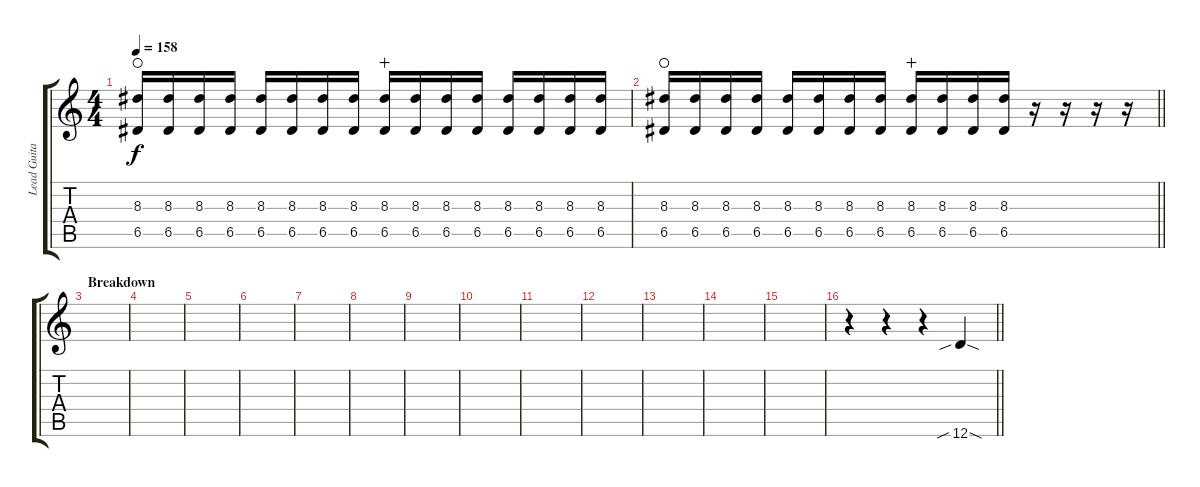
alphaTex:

\track ("Lead Guitar" "Lead Guita") {instrument overdrivenguitar}
\staff {score tabs}
\tuning (E4 B3 G3 D3 A2 D2) {hide}
\ts (4 4)
\tempo 158
\clef g2
\ks c
(8.3 6.5).16{dy f waho} (8.3 6.5).16 (8.3 6.5).16 (8.3 6.5).16 (8.3 6.5).16 (8.3 6.5).16 (8.3 6.5).16 (8.3 6.5).16 (8.3 6.5).16{wahc} (8.3 6.5).16 (8.3 6.5).16 (8.3 6.5).16 (8.3 6.5).16 (8.3 6.5).16 (8.3 6.5).16 (8.3 6.5).16 |
\barLineRight lightlight
(8.3 6.5).16{waho} (8.3 6.5).16 (8.3 6.5).16 (8.3 6.5).16 (8.3 6.5).16 (8.3 6.5).16 (8.3 6.5).16 (8.3 6.5).16 (8.3 6.5).16{wahc} (8.3 6.5).16 (8.3 6.5).16 (8.3 6.5).16 r.16 r.16 r.16 r.16 |
\section ("" "Breakdown")
|
|
|
|
|
|
|
|
|
|
|
|
|
\barLineRight lightlight
r.4 r.4 r.4 12.6{sib sod}.4{volume 16 balance 4}
